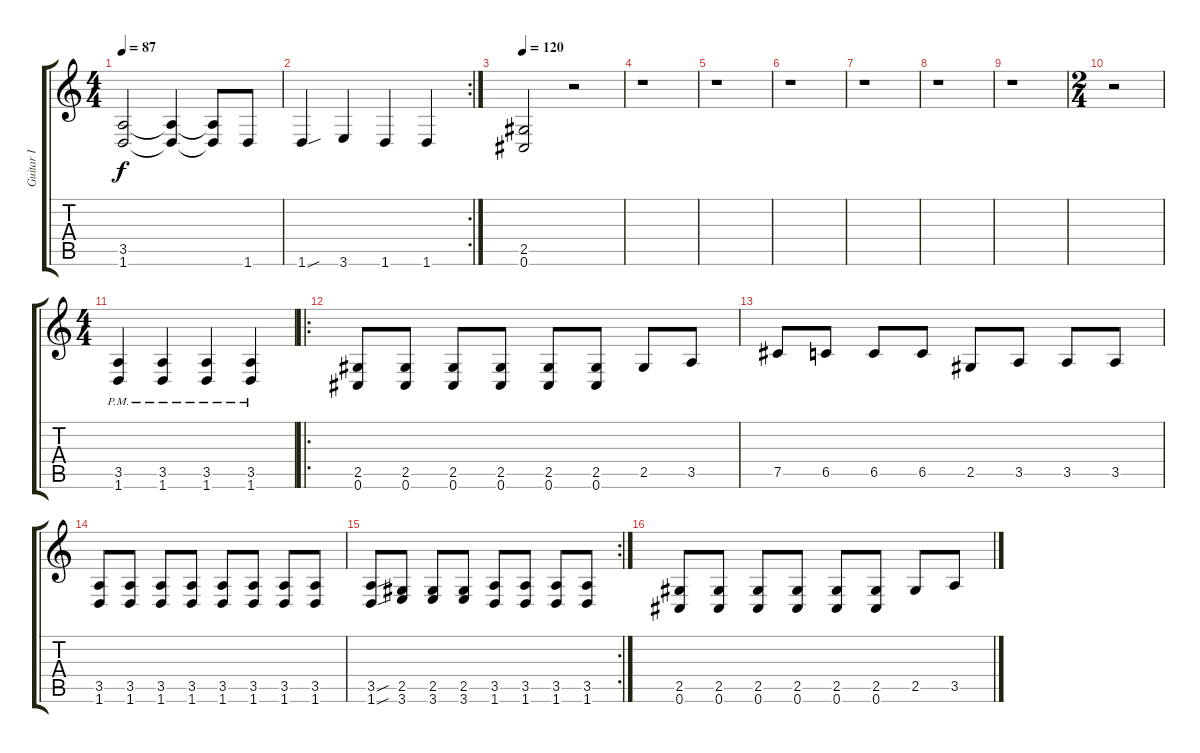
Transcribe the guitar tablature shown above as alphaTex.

\track ("Guitar I" "Guitar I") {instrument distortionguitar}
\staff {score tabs}
\tuning (Db4 Ab3 E3 B2 Gb2 Db2) {hide}
\ts (4 4)
\tempo 87
\clef g2
\ks c
(3.5 1.6).2{dy f} (3.5{t} 1.6{t}).4 (3.5{t} 1.6{t}).8 1.6.8 |
\rc 2
1.6{sou}.4 3.6.4 1.6.4 1.6.4 |
\tempo 120
(2.5 0.6).2 r.2 |
r.1 |
r.1 |
r.1 |
r.1 |
r.1 |
r.1 |
\ts (2 4)
r.2 |
\ts (4 4)
(3.5{pm} 1.6{pm}).4 (3.5{pm} 1.6{pm}).4 (3.5{pm} 1.6{pm}).4 (3.5{pm} 1.6{pm}).4 |
\ro
(2.5 0.6).8 (2.5 0.6).8 (2.5 0.6).8 (2.5 0.6).8 (2.5 0.6).8 (2.5 0.6).8 2.5.8 3.5.8 |
7.5.8 6.5.8 6.5.8 6.5.8 2.5.8 3.5.8 3.5.8 3.5.8 |
(3.5 1.6).8 (3.5 1.6).8 (3.5 1.6).8 (3.5 1.6).8 (3.5 1.6).8 (3.5 1.6).8 (3.5 1.6).8 (3.5 1.6).8 |
\rc 2
(3.5{sou} 1.6{sou}).8 (2.5 3.6).8 (2.5 3.6).8 (2.5 3.6).8 (3.5 1.6).8 (3.5 1.6).8 (3.5 1.6).8 (3.5 1.6).8 |
(2.5 0.6).8 (2.5 0.6).8 (2.5 0.6).8 (2.5 0.6).8 (2.5 0.6).8 (2.5 0.6).8 2.5.8 3.5.8
